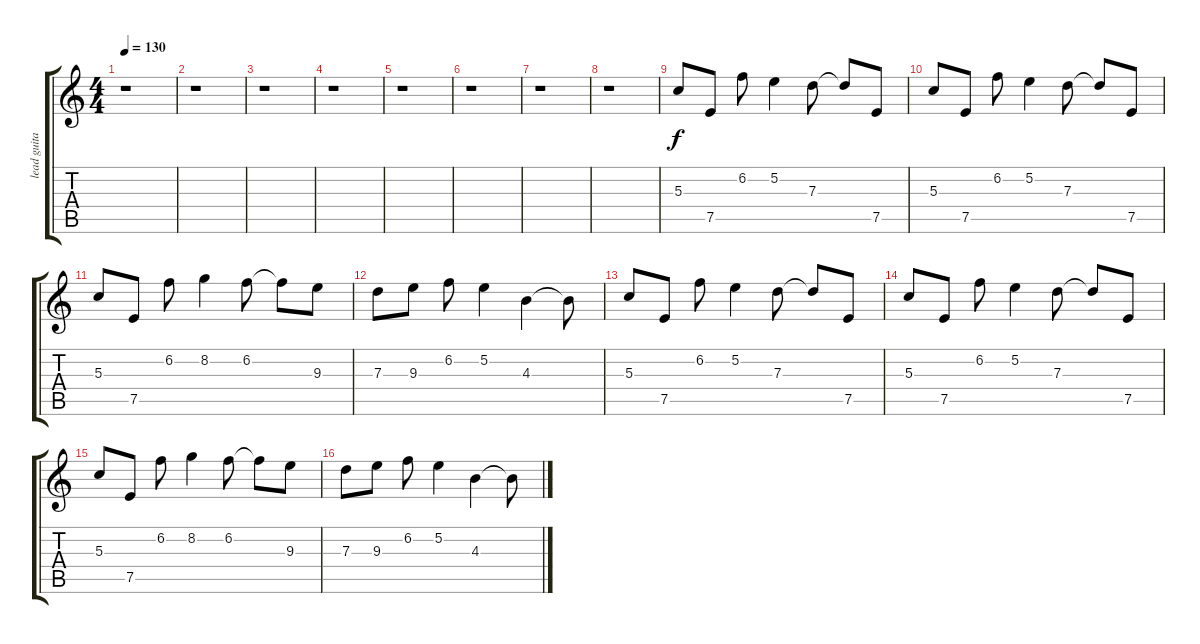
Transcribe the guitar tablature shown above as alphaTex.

\track ("lead guitar" "lead guita") {instrument distortionguitar}
\staff {score tabs}
\tuning (E4 B3 G3 D3 A2 E2) {hide}
\ts (4 4)
\tempo 130
\clef g2
\ks c
r.1{dy f} |
r.1 |
r.1 |
r.1 |
r.1 |
r.1 |
r.1 |
r.1 |
5.3.8 7.5.8 6.2.8 5.2.4 7.3.8 7.3{t}.8 7.5.8 |
5.3.8 7.5.8 6.2.8 5.2.4 7.3.8 7.3{t}.8 7.5.8 |
5.3.8 7.5.8 6.2.8 8.2.4 6.2.8 6.2{t}.8 9.3.8 |
7.3.8 9.3.8 6.2.8 5.2.4 4.3.4 4.3{t}.8 |
5.3.8 7.5.8 6.2.8 5.2.4 7.3.8 7.3{t}.8 7.5.8 |
5.3.8 7.5.8 6.2.8 5.2.4 7.3.8 7.3{t}.8 7.5.8 |
5.3.8 7.5.8 6.2.8 8.2.4 6.2.8 6.2{t}.8 9.3.8 |
7.3.8 9.3.8 6.2.8 5.2.4 4.3.4 4.3{t}.8
